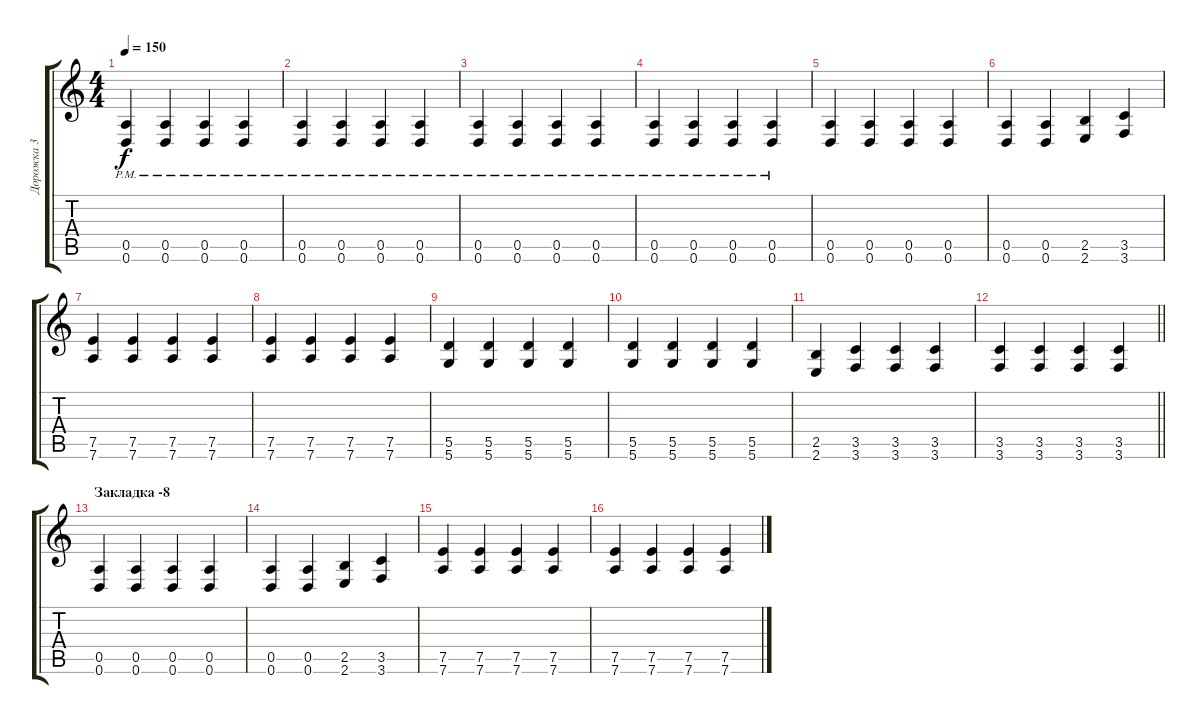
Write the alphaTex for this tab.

\track ("Дорожка 3" "Дорожка 3") {instrument distortionguitar}
\staff {score tabs}
\tuning (E4 B3 G3 D3 A2 D2) {hide}
\ts (4 4)
\tempo 150
\clef g2
\ks c
(0.5{pm} 0.6{pm}).4{dy f} (0.5{pm} 0.6{pm}).4 (0.5{pm} 0.6{pm}).4 (0.5{pm} 0.6{pm}).4 |
(0.5{pm} 0.6{pm}).4 (0.5{pm} 0.6{pm}).4 (0.5{pm} 0.6{pm}).4 (0.5{pm} 0.6{pm}).4 |
(0.5{pm} 0.6{pm}).4 (0.5{pm} 0.6{pm}).4 (0.5{pm} 0.6{pm}).4 (0.5{pm} 0.6{pm}).4 |
(0.5{pm} 0.6{pm}).4 (0.5{pm} 0.6{pm}).4 (0.5{pm} 0.6{pm}).4 (0.5{pm} 0.6{pm}).4 |
(0.5 0.6).4 (0.5 0.6).4 (0.5 0.6).4 (0.5 0.6).4 |
(0.5 0.6).4 (0.5 0.6).4 (2.5 2.6).4 (3.5 3.6).4 |
(7.5 7.6).4 (7.5 7.6).4 (7.5 7.6).4 (7.5 7.6).4 |
(7.5 7.6).4 (7.5 7.6).4 (7.5 7.6).4 (7.5 7.6).4 |
(5.5 5.6).4 (5.5 5.6).4 (5.5 5.6).4 (5.5 5.6).4 |
(5.5 5.6).4 (5.5 5.6).4 (5.5 5.6).4 (5.5 5.6).4 |
(2.5 2.6).4 (3.5 3.6).4 (3.5 3.6).4 (3.5 3.6).4 |
\barLineRight lightlight
(3.5 3.6).4 (3.5 3.6).4 (3.5 3.6).4 (3.5 3.6).4 |
\section ("" "Закладка -8")
(0.5 0.6).4 (0.5 0.6).4 (0.5 0.6).4 (0.5 0.6).4 |
(0.5 0.6).4 (0.5 0.6).4 (2.5 2.6).4 (3.5 3.6).4 |
(7.5 7.6).4 (7.5 7.6).4 (7.5 7.6).4 (7.5 7.6).4 |
(7.5 7.6).4 (7.5 7.6).4 (7.5 7.6).4 (7.5 7.6).4
